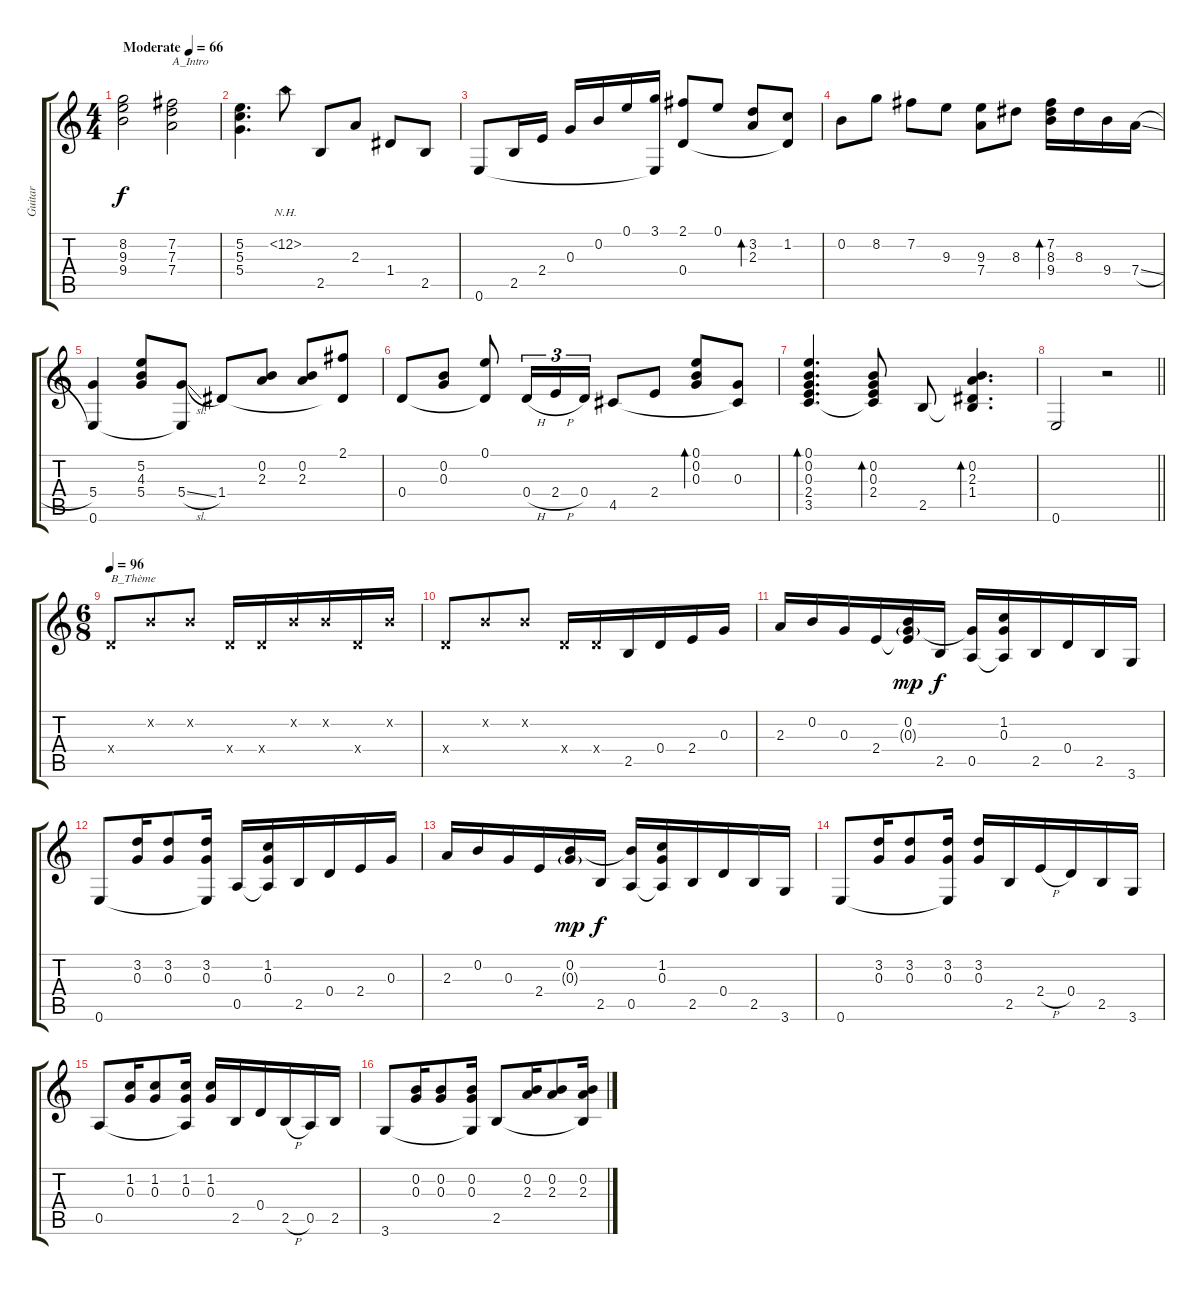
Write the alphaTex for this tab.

\track ("Guitar" "Guitar") {instrument acousticguitarnylon}
\staff {score tabs}
\tuning (E4 B3 G3 D3 A2 E2) {hide}
\ts (4 4)
\tempo (66 "Moderate")
\clef g2
\ks c
(8.2 9.3 9.4).2{dy f instrument acousticguitarnylon} (7.2 7.3 7.4).2{txt "A_Intro"} |
(5.2 5.3 5.4).4{d} 12.2{nh}.8 2.5.8 2.3.8 1.4.8 2.5.8 |
0.6.8 2.5.16 2.4.16 0.3.16 0.2.16 0.1.16 (3.1 0.6{t}).16 (2.1 0.4).8 0.1.8 (3.2 2.3).8{bd 120} (1.2 0.4{t}).8 |
0.2.8 8.2.8 7.2.8 9.3.8 (9.3 7.4).8 8.3.8 (7.2 8.3 9.4).16{bd 120} 8.3.16 9.4.16 7.4{sl}.16 |
(5.4 0.6).4 (5.2 4.3 5.4).8 (5.4{sl} 0.6{t}).8 1.4.8 (0.2 2.3).8 (0.2 2.3).8 (2.1 1.4{t}).8 |
0.4.8 (0.2 0.3).8 (0.1 0.4{t}).8 0.4{h}.16{tu (3 2)} 2.4{h}.16{tu (3 2)} 0.4.16{tu (3 2)} 4.5.8 2.4.8 (0.1 0.2 0.3).8{bd 120} (0.3 4.5{t}).8 |
(0.1 0.2 0.3 2.4 3.5).4{d bd 120} (0.2 0.3 2.4 3.5{t}).8{bd 120} 2.5.8 (0.2 2.3 1.4 2.5{t}).4{d bd 120} |
\barLineRight lightlight
0.6.2 r.2 |
\ts (6 8)
\tempo 96
0.4{x}.8{txt "B_Thème"} 0.2{x}.8 0.2{x}.8 0.4{x}.16 0.4{x}.16 0.2{x}.16 0.2{x}.16 0.4{x}.16 0.2{x}.16 |
0.4{x}.8 0.2{x}.8 0.2{x}.8 0.4{x}.16 0.4{x}.16 2.5.16 0.4.16 2.4.16 0.3.16 |
2.3.16 0.2.16 0.3.16 2.4.16 (0.2 0.3{g} 2.4{t}).16{dy mp} 2.5.16{dy f} (0.3{t} 0.5).16 (1.2 0.3 0.5{t}).16 2.5.16 0.4.16 2.5.16 3.6.16 |
0.6.8 (3.2 0.3).16 (3.2 0.3).8 (3.2 0.3 0.6{t}).16 0.5.16 (1.2 0.3 0.5{t}).16 2.5.16 0.4.16 2.4.16 0.3.16 |
2.3.16 0.2.16 0.3.16 2.4.16 (0.2 0.3{g}).16{dy mp} 2.5.16{dy f} (0.2{t} 0.5).16 (1.2 0.3 0.5{t}).16 2.5.16 0.4.16 2.5.16 3.6.16 |
0.6.8 (3.2 0.3).16 (3.2 0.3).8 (3.2 0.3 0.6{t}).16 (3.2 0.3).16 2.5.16 2.4{h}.16 0.4.16 2.5.16 3.6.16 |
0.5.8 (1.2 0.3).16 (1.2 0.3).8 (1.2 0.3 0.5{t}).16 (1.2 0.3).16 2.5.16 0.4.16 2.5{h}.16 0.5.16 2.5.16 |
3.6.8 (0.2 0.3).16 (0.2 0.3).8 (0.2 0.3 3.6{t}).16 2.5.8 (0.2 2.3).16 (0.2 2.3).8 (0.2 2.3 2.5{t}).16
